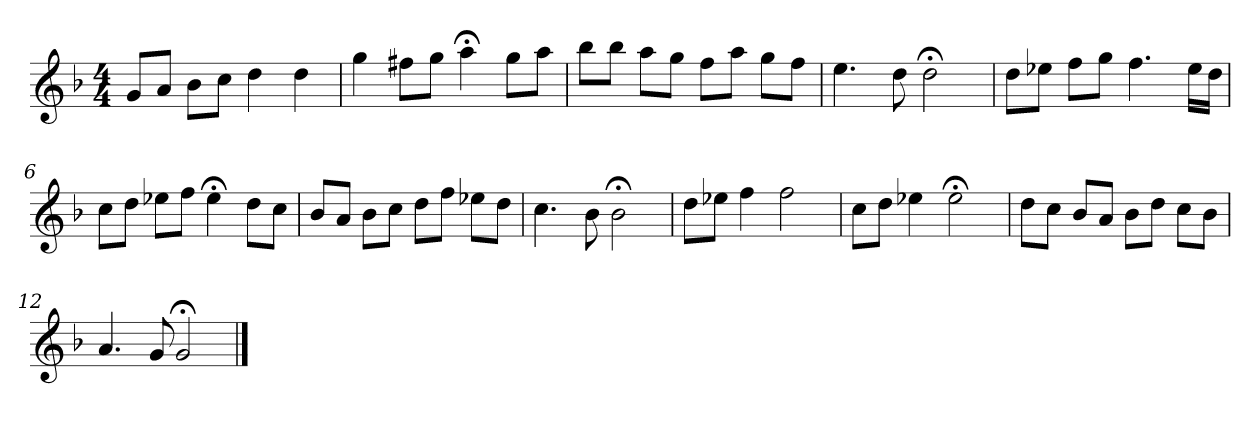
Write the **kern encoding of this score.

**kern
*part1
*staff1
*k[b-]
*G:dor
*M4/4
*MM120
=1
8gL
8aJ
8b-L
8ccJ
4dd
4dd
=2
4gg
8ff#XL
8ggJ
4aa;<
8ggL
8aaJ
=3
8bb-L
8bb-J
8aaL
8ggJ
8ffL
8aaJ
8ggL
8ffJ
=4
4.ee
8dd
2dd;<
=5
8ddL
8ee-XJ
8ffL
8ggJ
4.ff
16ee-LL
16ddJJ
=6
8ccL
8ddJ
8ee-XL
8ffJ
4ee-;<
8ddL
8ccJ
=7
8b-L
8aJ
8b-L
8ccJ
8ddL
8ffJ
8ee-XL
8ddJ
=8
4.cc
8b-
2b-;<
=9
8ddL
8ee-XJ
4ff
2ff
=10
8ccL
8ddJ
4ee-X
2ee-;<
=11
8ddL
8ccJ
8b-L
8aJ
8b-L
8ddJ
8ccL
8b-J
=12
4.a
8g
2g;<
==
*-
